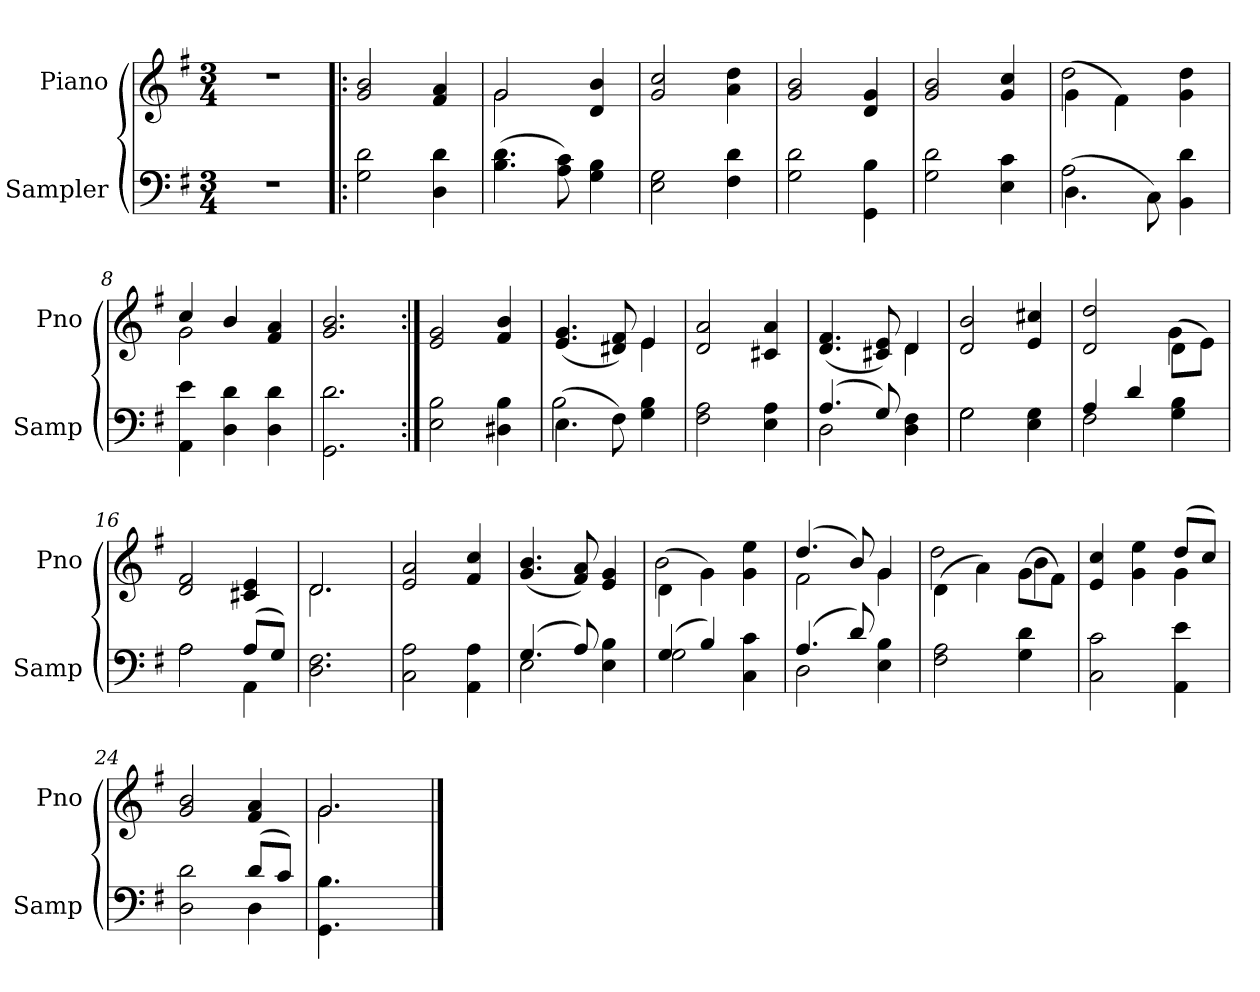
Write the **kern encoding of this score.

**kern	**kern
*part2	*part1
*staff2	*staff1
*I"Sampler	*I"Piano
*I'Samp	*I'Pno
*clefF4	*clefG2
*k[f#]	*k[f#]
*G:	*G:
*M3/4	*M3/4
=1	=1
2.r	2.r
=2!|:	=2!|:
2G 2d	2g 2b
4D 4d	4f# 4a
=3	=3
*	*^
(4.B 4.d	2g/	2g
8A 8c)	.	.
4G 4B	4d 4b	4ryy
*	*v	*v
=4	=4
2E 2G	2g 2cc
4F# 4d	4a 4dd
=5	=5
2G 2d	2g 2b
4GG 4B	4d 4g
=6	=6
2G 2d	2g 2b
4E 4c	4g 4cc
=7	=7
*^	*^
(4.D\	2A	(4g\	2dd
.	.	4f#\)	.
8C\)	.	.	.
4BB 4d	4ryy	4g 4dd	4ryy
*v	*v	*	*
=8	=8	=8
4AA 4e	4cc/	2g
4D 4d	4b/	.
4D 4d	4f# 4a	4ryy
*	*v	*v
=9	=9
2.GG 2.d	2.g 2.b
=10:|!	=10:|!
2E 2B	2e 2g
4D#X 4B	4f# 4b
=11	=11
*^	*^
(4.E\	2B	(4.e 4.g	2ryy
8F#\)	.	8d#X 8f#)	.
4G 4B	4ryy	4e/	4e
*v	*v	*	*
*	*v	*v
=12	=12
2F# 2A	2d 2a
4E 4A	4c#X 4a
=13	=13
*^	*^
(4.A/	2D	(4.d 4.f#	2ryy
8G/)	.	8c#X 8e)	.
4D 4F#	4ryy	4d/	4d
*	*	*v	*v
=14	=14	=14
2G\	2G	2d 2b
4E 4G	4ryy	4e 4cc#X
=15	=15	=15
*	*	*^
4A/	2F#	2d 2dd	2ryy
4d/	.	.	.
4G 4B	4ryy	(8d\L	4g
.	.	8e\J)	.
*	*	*v	*v
=16	=16	=16
2A\	2A	2d 2f#
(8A/L	4AA	4c#X 4e
8G/J)	.	.
*v	*v	*
=17	=17
*	*^
2.D 2.F#	2.d/	2.d
*	*v	*v
=18	=18
2C 2A	2e 2a
4AA 4A	4f# 4cc
=19	=19
*^	*
(4.G/	2E	(4.g 4.b
8A/)	.	8f# 8a)
4E 4B	4ryy	4e 4g
=20	=20	=20
*	*	*^
(4G/	2G	(4d\	2b
4B/)	.	4g\)	.
4C 4c	4ryy	4g 4ee	4ryy
=21	=21	=21	=21
(4.A/	2D	(4.dd/	2f#
8d/)	.	8b/)	.
4E 4B	4ryy	4g/	4g
*v	*v	*	*
=22	=22	=22
2F# 2A	(4d\	2dd
.	4a\)	.
4G 4d	(8g\L	4b
.	8f#\J)	.
=23	=23	=23
2C 2c	4e 4cc	2ryy
.	4g 4ee	.
4AA 4e	(8dd/L	4g
.	8cc/J)	.
*	*v	*v
=24	=24
*^	*
2D 2d	2ryy	2g 2b
(8d/L	4D	4f# 4a
8c/J)	.	.
*v	*v	*
=25	=25
*	*^
4.GG 4.B	2.g/	2.g
4.ryy	.	.
*	*v	*v
==	==
*-	*-
